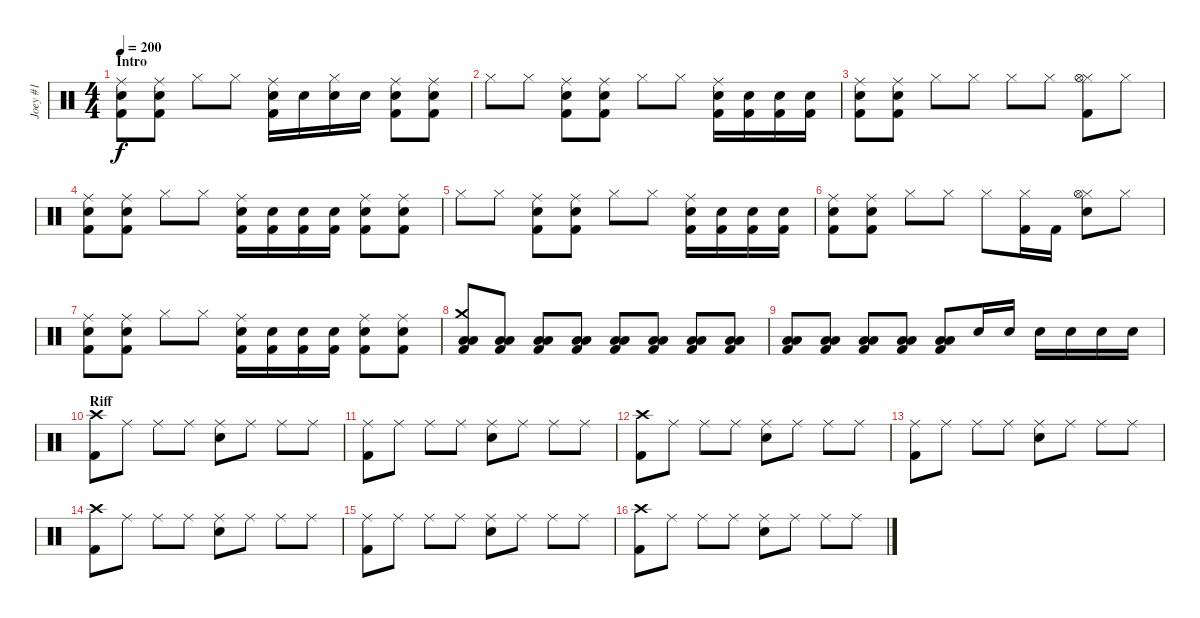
\track ("Joey #1" "Joey #1") {instrument percussion}
\staff {score}
\articulation defaults
\ts (4 4)
\section ("" "Intro")
\tempo 200
\clef neutral
\ks c
("Ride (middle)" "Electric Snare (hit)" "Kick (hit) 2").8{dy f} ("Ride (middle)" "Electric Snare (hit)" "Kick (hit) 2").8 "Hi-Hat (closed)".8 "Hi-Hat (closed)".8 ("Ride (middle)" "Kick (hit) 2" "Electric Snare (hit)").16 "Electric Snare (hit)".16 ("Hi-Hat (closed)" "Electric Snare (hit)").16 "Electric Snare (hit)".16 ("Ride (middle)" "Kick (hit) 2" "Electric Snare (hit)").8 ("Ride (middle)" "Kick (hit) 2" "Electric Snare (hit)").8 |
"Hi-Hat (closed)".8 "Hi-Hat (closed)".8 ("Ride (middle)" "Electric Snare (hit)" "Kick (hit) 2").8 ("Ride (middle)" "Electric Snare (hit)" "Kick (hit) 2").8 "Hi-Hat (closed)".8 "Hi-Hat (closed)".8 ("Ride (middle)" "Electric Snare (hit)" "Kick (hit) 2").16 ("Electric Snare (hit)" "Kick (hit) 2").16 ("Electric Snare (hit)" "Kick (hit) 2").16 ("Electric Snare (hit)" "Kick (hit) 2").16 |
("Ride (middle)" "Electric Snare (hit)" "Kick (hit) 2").8 ("Ride (middle)" "Electric Snare (hit)" "Kick (hit) 2").8 "Hi-Hat (closed)".8 "Hi-Hat (closed)".8 "Hi-Hat (closed)".8 "Hi-Hat (closed)".8 ("Hi-Hat (closed)" "Hi-Hat (open)" "Kick (hit) 2").8 "Hi-Hat (closed)".8 |
("Ride (middle)" "Electric Snare (hit)" "Kick (hit) 2").8 ("Ride (middle)" "Electric Snare (hit)" "Kick (hit) 2").8 "Hi-Hat (closed)".8 "Hi-Hat (closed)".8 ("Ride (middle)" "Electric Snare (hit)" "Kick (hit) 2").16 ("Electric Snare (hit)" "Kick (hit) 2").16 ("Electric Snare (hit)" "Kick (hit) 2").16 ("Electric Snare (hit)" "Kick (hit) 2").16 ("Ride (middle)" "Electric Snare (hit)" "Kick (hit) 2").8 ("Ride (middle)" "Electric Snare (hit)" "Kick (hit) 2").8 |
"Hi-Hat (closed)".8 "Hi-Hat (closed)".8 ("Ride (middle)" "Electric Snare (hit)" "Kick (hit) 2").8 ("Ride (middle)" "Electric Snare (hit)" "Kick (hit) 2").8 "Hi-Hat (closed)".8 "Hi-Hat (closed)".8 ("Ride (middle)" "Electric Snare (hit)" "Kick (hit) 2").16 ("Electric Snare (hit)" "Kick (hit) 2").16 ("Electric Snare (hit)" "Kick (hit) 2").16 ("Electric Snare (hit)" "Kick (hit) 2").16 |
("Ride (middle)" "Electric Snare (hit)" "Kick (hit) 2").8 ("Ride (middle)" "Electric Snare (hit)" "Kick (hit) 2").8 "Hi-Hat (closed)".8 "Hi-Hat (closed)".8 "Hi-Hat (closed)".8 ("Hi-Hat (closed)" "Kick (hit) 2").16 "Kick (hit) 2".16 ("Hi-Hat (closed)" "Hi-Hat (open)" "Electric Snare (hit)").8 "Hi-Hat (closed)".8 |
("Ride (middle)" "Electric Snare (hit)" "Kick (hit) 2").8 ("Ride (middle)" "Electric Snare (hit)" "Kick (hit) 2").8 "Hi-Hat (closed)".8 "Hi-Hat (closed)".8 ("Ride (middle)" "Electric Snare (hit)" "Kick (hit) 2").16 ("Electric Snare (hit)" "Kick (hit) 2").16 ("Electric Snare (hit)" "Kick (hit) 2").16 ("Electric Snare (hit)" "Kick (hit) 2").16 ("Ride (middle)" "Electric Snare (hit)" "Kick (hit) 2").8 ("Ride (middle)" "Electric Snare (hit)" "Kick (hit) 2").8 |
("Crash medium (hit)" "Low Floor Tom (hit)" "Low Tom (hit)" "Kick (hit) 2").8 ("Low Floor Tom (hit)" "Low Tom (hit)" "Kick (hit) 2").8 ("Low Floor Tom (hit)" "Low Tom (hit)" "Kick (hit) 2").8 ("Low Floor Tom (hit)" "Low Tom (hit)" "Kick (hit) 2").8 ("Low Floor Tom (hit)" "Low Tom (hit)" "Kick (hit) 2").8 ("Low Floor Tom (hit)" "Low Tom (hit)" "Kick (hit) 2").8 ("Low Floor Tom (hit)" "Low Tom (hit)" "Kick (hit) 2").8 ("Low Floor Tom (hit)" "Low Tom (hit)" "Kick (hit) 2").8 |
("Low Floor Tom (hit)" "Low Tom (hit)" "Kick (hit) 2").8 ("Low Floor Tom (hit)" "Low Tom (hit)" "Kick (hit) 2").8 ("Low Floor Tom (hit)" "Low Tom (hit)" "Kick (hit) 2").8 ("Low Floor Tom (hit)" "Low Tom (hit)" "Kick (hit) 2").8 ("Low Floor Tom (hit)" "Low Tom (hit)" "Kick (hit) 2").8 "Electric Snare (hit)".16 "Electric Snare (hit)".16 "Electric Snare (hit)".16 "Electric Snare (hit)".16 "Electric Snare (hit)".16 "Electric Snare (hit)".16 |
\section ("" "Riff")
("Crash high (hit)" "Kick (hit) 2").8 "Ride (middle)".8 "Ride (middle)".8 "Ride (middle)".8 ("Ride (middle)" "Electric Snare (hit)").8 "Ride (middle)".8 "Ride (middle)".8 "Ride (middle)".8 |
("Ride (middle)" "Kick (hit) 2").8 "Ride (middle)".8 "Ride (middle)".8 "Ride (middle)".8 ("Ride (middle)" "Electric Snare (hit)").8 "Ride (middle)".8 "Ride (middle)".8 "Ride (middle)".8 |
("Crash high (hit)" "Kick (hit) 2").8 "Ride (middle)".8 "Ride (middle)".8 "Ride (middle)".8 ("Ride (middle)" "Electric Snare (hit)").8 "Ride (middle)".8 "Ride (middle)".8 "Ride (middle)".8 |
("Ride (middle)" "Kick (hit) 2").8 "Ride (middle)".8 "Ride (middle)".8 "Ride (middle)".8 ("Ride (middle)" "Electric Snare (hit)").8 "Ride (middle)".8 "Ride (middle)".8 "Ride (middle)".8 |
("Crash high (hit)" "Kick (hit) 2").8 "Ride (middle)".8 "Ride (middle)".8 "Ride (middle)".8 ("Ride (middle)" "Electric Snare (hit)").8 "Ride (middle)".8 "Ride (middle)".8 "Ride (middle)".8 |
("Ride (middle)" "Kick (hit) 2").8 "Ride (middle)".8 "Ride (middle)".8 "Ride (middle)".8 ("Ride (middle)" "Electric Snare (hit)").8 "Ride (middle)".8 "Ride (middle)".8 "Ride (middle)".8 |
("Crash high (hit)" "Kick (hit) 2").8 "Ride (middle)".8 "Ride (middle)".8 "Ride (middle)".8 ("Ride (middle)" "Electric Snare (hit)").8 "Ride (middle)".8 "Ride (middle)".8 "Ride (middle)".8
